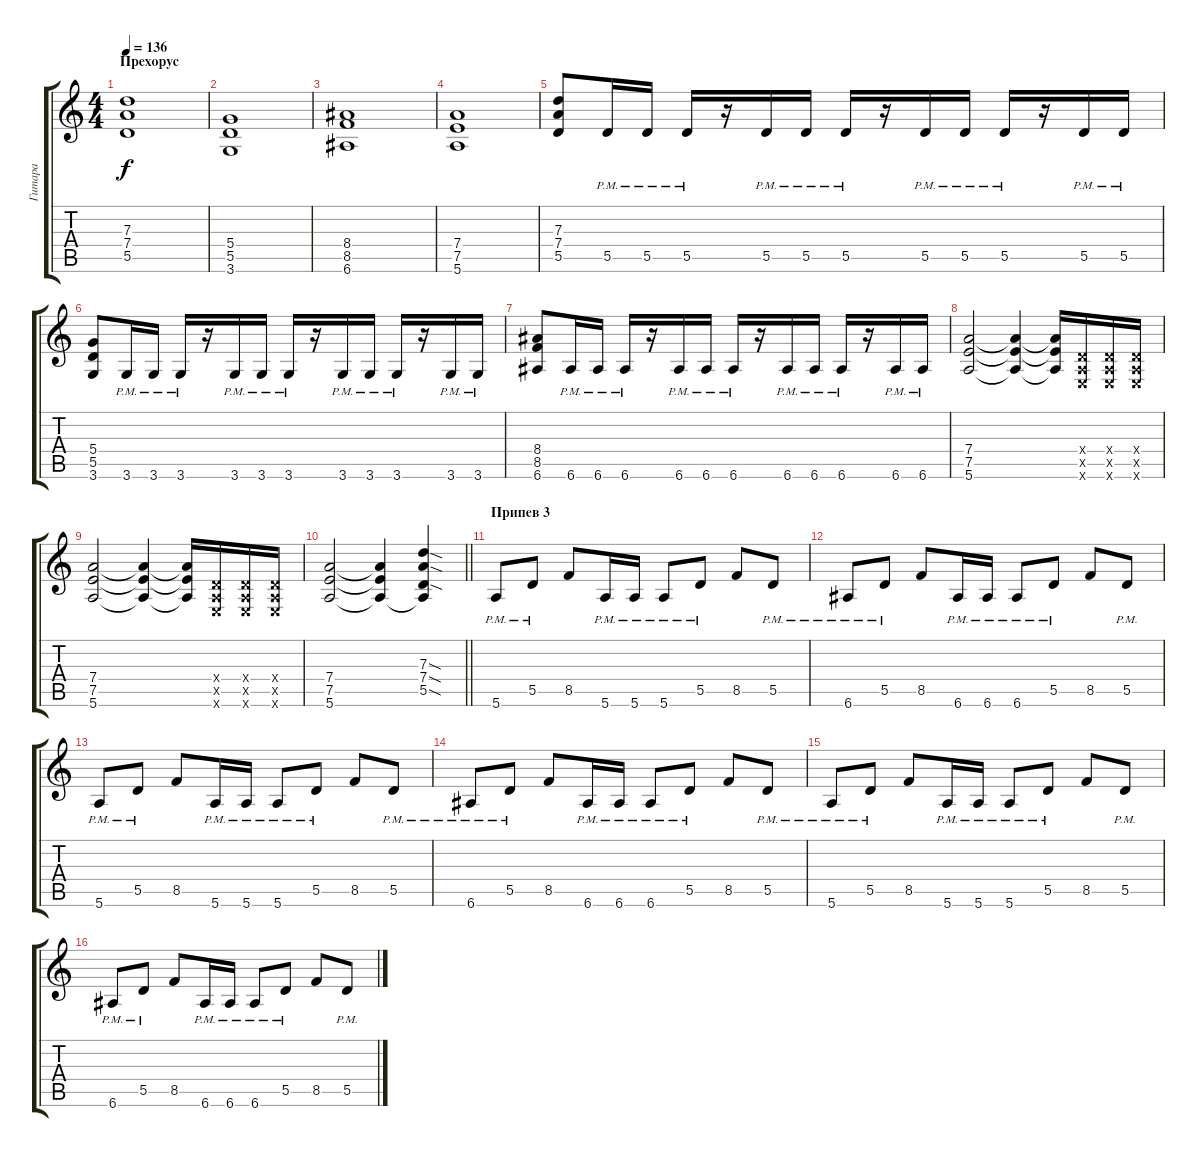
\track ("Гитара" "Гитара") {instrument distortionguitar}
\staff {score tabs}
\tuning (E4 B3 G3 D3 A2 E2) {hide}
\ts (4 4)
\section ("" "Прехорус")
\tempo 136
\clef g2
\ks c
(7.3 7.4 5.5).1{dy f} |
(5.4 5.5 3.6).1 |
(8.4 8.5 6.6).1 |
(7.4 7.5 5.6).1 |
(7.3 7.4 5.5).8 5.5{pm}.16 5.5{pm}.16 5.5{pm}.16 r.16 5.5{pm}.16 5.5{pm}.16 5.5{pm}.16 r.16 5.5{pm}.16 5.5{pm}.16 5.5{pm}.16 r.16 5.5{pm}.16 5.5{pm}.16 |
(5.4 5.5 3.6).8 3.6{pm}.16 3.6{pm}.16 3.6{pm}.16 r.16 3.6{pm}.16 3.6{pm}.16 3.6{pm}.16 r.16 3.6{pm}.16 3.6{pm}.16 3.6{pm}.16 r.16 3.6{pm}.16 3.6{pm}.16 |
(8.4 8.5 6.6).8 6.6{pm}.16 6.6{pm}.16 6.6{pm}.16 r.16 6.6{pm}.16 6.6{pm}.16 6.6{pm}.16 r.16 6.6{pm}.16 6.6{pm}.16 6.6{pm}.16 r.16 6.6{pm}.16 6.6{pm}.16 |
(7.4 7.5 5.6).2 (7.4{t} 7.5{t} 5.6{t}).4 (7.4{t} 7.5{t} 5.6{t}).16 (0.4{x} 0.5{x} 0.6{x}).16 (0.4{x} 0.5{x} 0.6{x}).16 (0.4{x} 0.5{x} 0.6{x}).16 |
(7.4 7.5 5.6).2 (7.4{t} 7.5{t} 5.6{t}).4 (7.4{t} 7.5{t} 5.6{t}).16 (0.4{x} 0.5{x} 0.6{x}).16 (0.4{x} 0.5{x} 0.6{x}).16 (0.4{x} 0.5{x} 0.6{x}).16 |
\barLineRight lightlight
(7.4 7.5 5.6).2 (7.4{t} 7.5{t} 5.6{t}).4 (7.3{sod} 7.4{sod} 5.5{sod} 5.6{t}).4 |
\section ("" "Припев 3")
5.6{pm}.8 5.5{pm}.8 8.5.8 5.6{pm}.16 5.6{pm}.16 5.6{pm}.8 5.5{pm}.8 8.5.8 5.5{pm}.8 |
6.6{pm}.8 5.5{pm}.8 8.5.8 6.6{pm}.16 6.6{pm}.16 6.6{pm}.8 5.5{pm}.8 8.5.8 5.5{pm}.8 |
5.6{pm}.8 5.5{pm}.8 8.5.8 5.6{pm}.16 5.6{pm}.16 5.6{pm}.8 5.5{pm}.8 8.5.8 5.5{pm}.8 |
6.6{pm}.8 5.5{pm}.8 8.5.8 6.6{pm}.16 6.6{pm}.16 6.6{pm}.8 5.5{pm}.8 8.5.8 5.5{pm}.8 |
5.6{pm}.8 5.5{pm}.8 8.5.8 5.6{pm}.16 5.6{pm}.16 5.6{pm}.8 5.5{pm}.8 8.5.8 5.5{pm}.8 |
6.6{pm}.8 5.5{pm}.8 8.5.8 6.6{pm}.16 6.6{pm}.16 6.6{pm}.8 5.5{pm}.8 8.5.8 5.5{pm}.8
